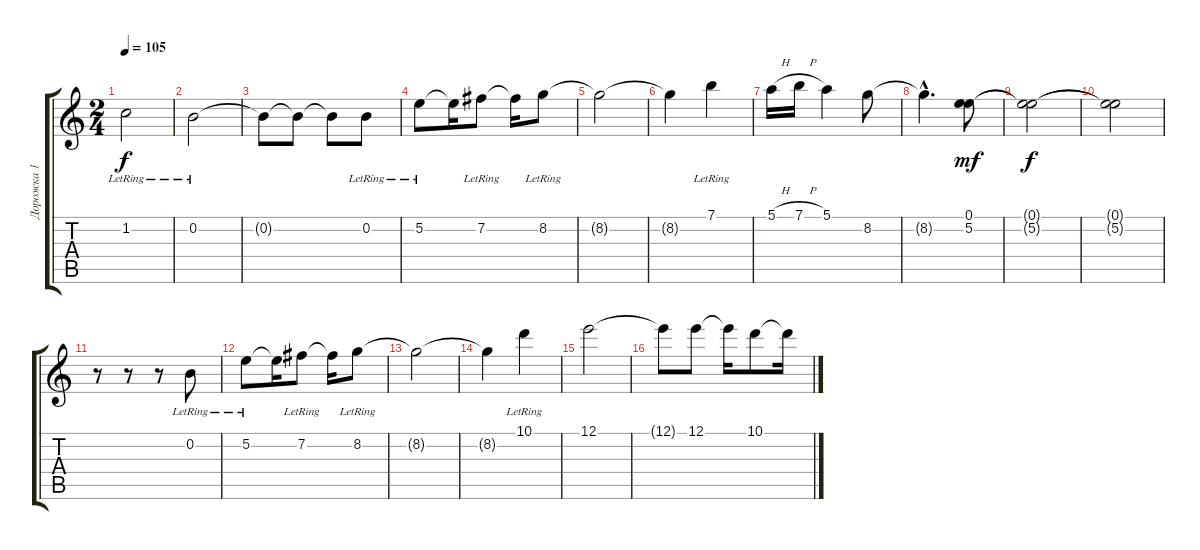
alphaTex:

\track ("Дорожка 1" "Дорожка 1") {instrument distortionguitar}
\staff {score tabs}
\tuning (E4 B3 G3 D3 A2 E2) {hide}
\ts (2 4)
\tempo 105
\clef g2
\ks c
1.2{lr}.2{dy f} |
0.2{lr}.2 |
0.2{t}.8 0.2{t}.8 0.2{t}.8 0.2{lr}.8 |
5.2{lr}.8 5.2{t}.16 7.2{lr}.8 7.2{t}.16 8.2{lr}.8 |
8.2{t}.2 |
8.2{t}.4 7.1{lr}.4 |
5.1{h}.16 7.1{h}.16 5.1.4 8.2.8 |
8.2{hac t}.4{d} (0.1 5.2).8{dy mf} |
(0.1{t} 5.2{t}).2{dy f} |
(0.1{t} 5.2{t}).2 |
r.8 r.8 r.8 0.2{lr}.8 |
5.2{lr}.8 5.2{t}.16 7.2{lr}.8 7.2{t}.16 8.2{lr}.8 |
8.2{t}.2 |
8.2{t}.4 10.1{lr}.4 |
12.1.2 |
12.1{t}.8 12.1.8 12.1{t}.16 10.1.8 10.1{t}.16
